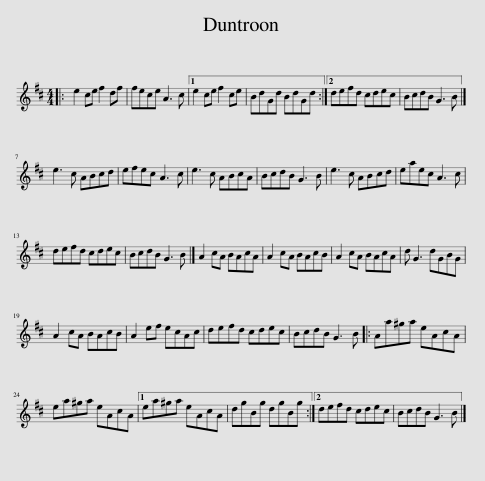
X:1
L:1/8
M:4/4
I:linebreak $
K:D
V:1 treble
V:1
|: e2 ce f2 df | fece A3 c |1 e2 ce f2 ce | BdGd BdGd :|2 defd cdec | %5
 BcdB G3 B |]$ e3 c ABcd | efec A3 c | e3 c ABcA | BcdB G3 B | %10
 e3 c ABcd | eaec A3 c |$ defd cdec | BcdB G3 B |] A2 cA BAcA | %15
 A2 cA BAcB | A2 cA BAcA | d G3 dGBG |$ A2 cA BAcB | A2 ef ecAc | %20
 defd cdec | BcdB G3 B |: Aa^ga eAcA |$ ea^ga eAcA |1 ea^ga eAcA | %25
 dgBg dgBg :|2 defd cdec | BcdB G3 B |] %28
